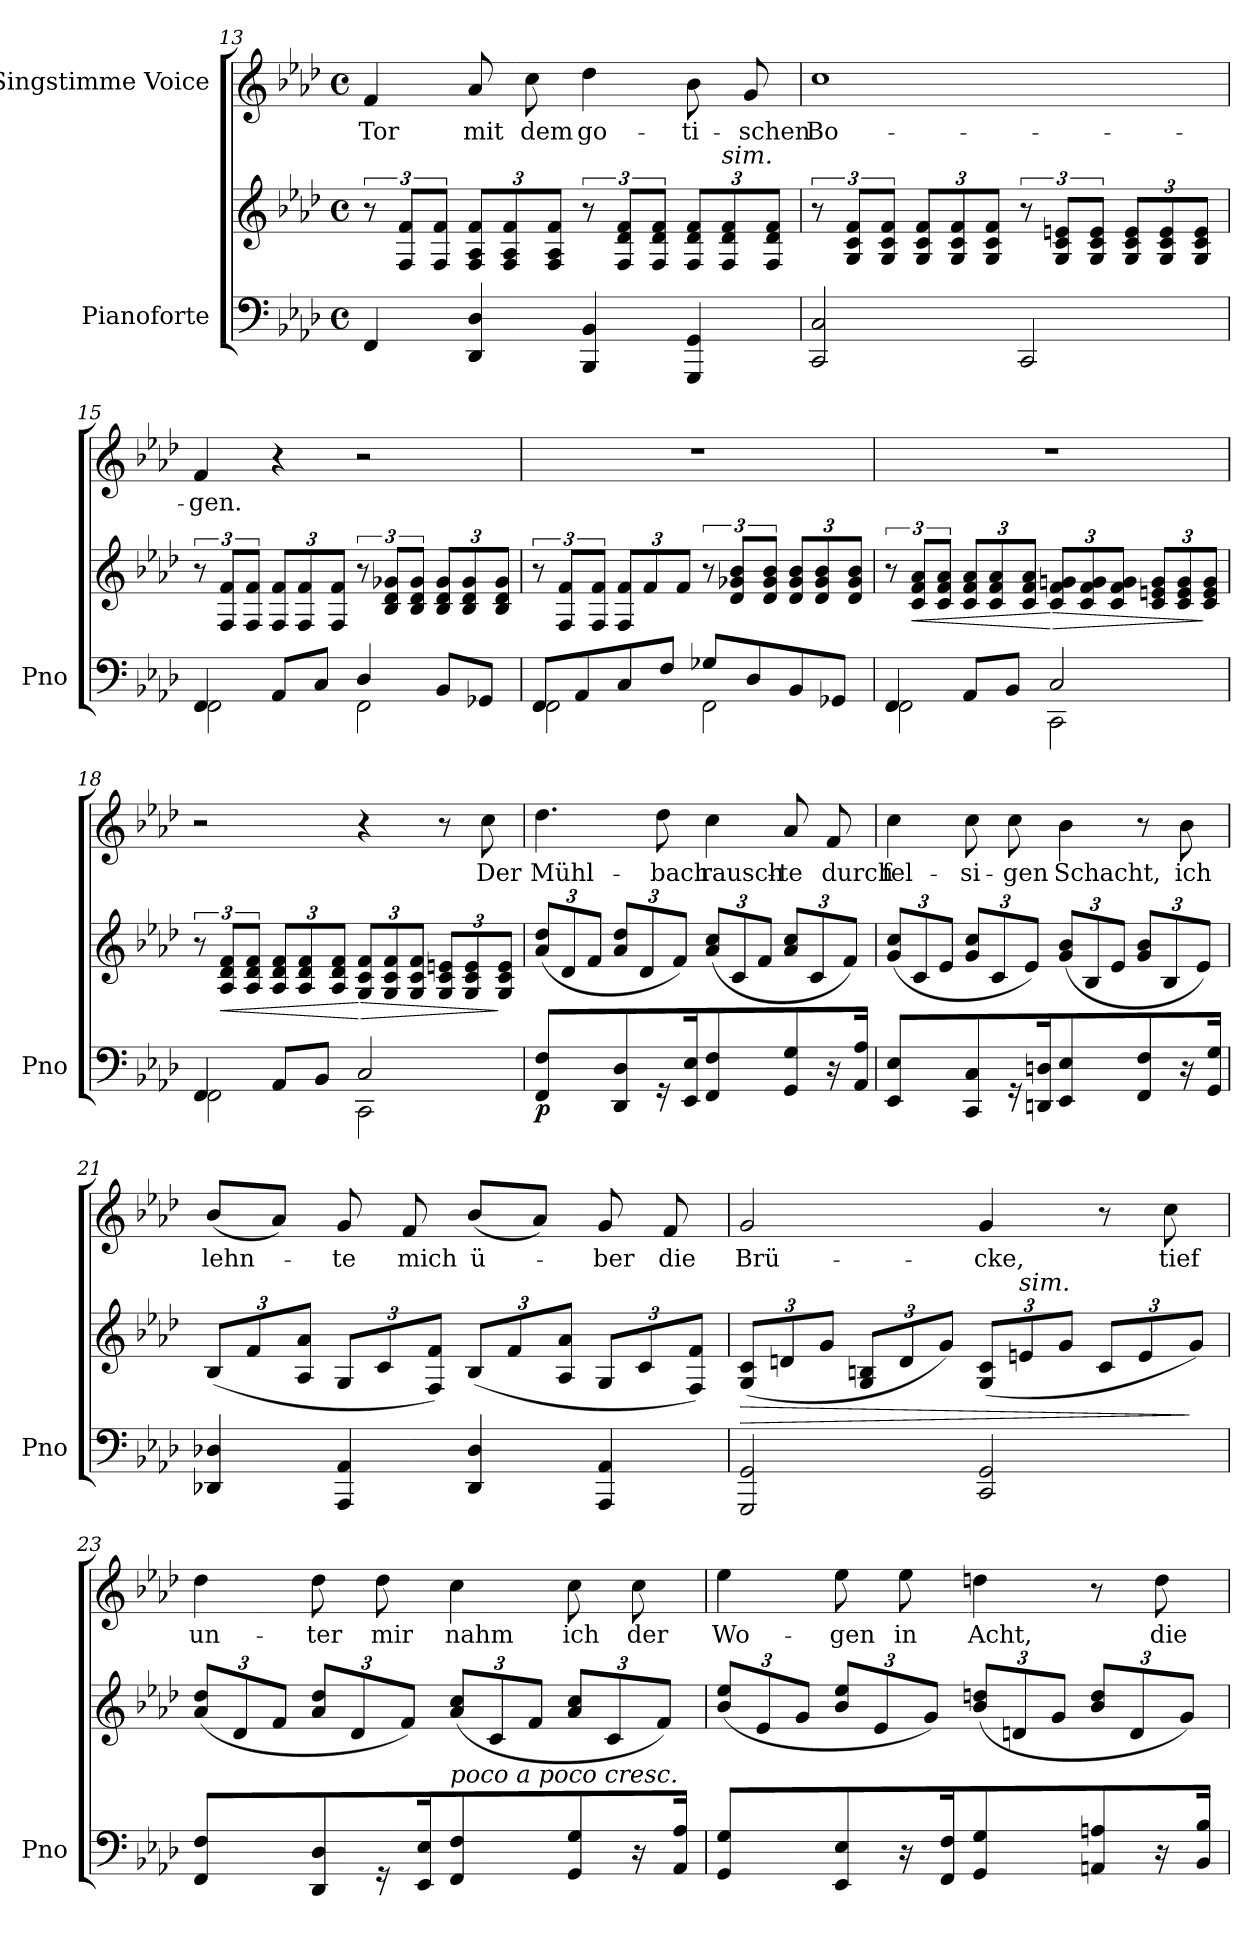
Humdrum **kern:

**kern	**kern	**dynam	**kern	**text
*part2	*part2	*part2	*part1	*part1
*staff3	*staff2	*staff2/3	*staff1	*staff1
*I"Pianoforte	*	*	*I"Singstimme Voice	*
*I'Pno	*	*	*	*
*clefF4	*clefG2	*	*clefG2	*
*k[b-e-a-d-]	*k[b-e-a-d-]	*	*k[b-e-a-d-]	*
*M4/4	*M4/4	*	*M4/4	*
*met(c)	*met(c)	*	*met(c)	*
=13	=13	=13	=13	=13
4FF/	12r	.	4f/	Tor
.	12F/ 12f/L	.	.	.
.	12F/ 12f/J	.	.	.
*	*Xbrackettup	*	*	*
4DD-/ 4D-/	12F/ 12A-/ 12f/L	.	8a-/	mit
.	12F/ 12A-/ 12f/	.	.	.
.	.	.	8cc\	dem
.	12F/ 12A-/ 12f/J	.	.	.
*	*brackettup	*	*	*
4BBB-/ 4BB-/	12r	.	4dd-\	go-
.	12F/ 12d-/ 12f/L	.	.	.
.	12F/ 12d-/ 12f/J	.	.	.
*	*Xbrackettup	*	*	*
4GGG/ 4GG/	12F/ 12d-/ 12f/L	.	8b-\	-ti-
!	!LO:TX:i:t=sim.	!	!	!
.	12F/ 12d-/ 12f/	.	.	.
.	.	.	8g/	-schen
.	12F/ 12d-/ 12f/J	.	.	.
=14	=14	=14	=14	=14
*	*brackettup	*	*	*
2CC/ 2C/	12r	.	1cc	Bo-
.	12G/ 12c/ 12f/L	.	.	.
.	12G/ 12c/ 12f/J	.	.	.
*	*Xbrackettup	*	*	*
.	12G/ 12c/ 12f/L	.	.	.
.	12G/ 12c/ 12f/	.	.	.
.	12G/ 12c/ 12f/J	.	.	.
*	*brackettup	*	*	*
2CC/	12r	.	.	.
.	12G/ 12c/ 12en/L	.	.	.
.	12G/ 12c/ 12e/J	.	.	.
*	*Xbrackettup	*	*	*
.	12G/ 12c/ 12e/L	.	.	.
.	12G/ 12c/ 12e/	.	.	.
.	12G/ 12c/ 12e/J	.	.	.
=15	=15	=15	=15	=15
*^	*	*	*	*
*	*	*brackettup	*	*	*
4FF/	2FF\	12r	.	4f/	-gen.
.	.	12F/ 12f/L	.	.	.
.	.	12F/ 12f/J	.	.	.
*	*	*Xbrackettup	*	*	*
8AA-/L	.	12F/ 12f/L	.	4r	.
.	.	12F/ 12f/	.	.	.
8C/J	.	.	.	.	.
.	.	12F/ 12f/J	.	.	.
*	*	*brackettup	*	*	*
4D-/	2FF\	12r	.	2r	.
.	.	12B-/ 12d-/ 12g-X/L	.	.	.
.	.	12B-/ 12d-/ 12g-/J	.	.	.
*	*	*Xbrackettup	*	*	*
8BB-/L	.	12B-/ 12d-/ 12g-/L	.	.	.
.	.	12B-/ 12d-/ 12g-/	.	.	.
8GG-X/J	.	.	.	.	.
.	.	12B-/ 12d-/ 12g-/J	.	.	.
=16	=16	=16	=16	=16	=16
*	*	*brackettup	*	*	*
8FF/L	2FF\	12r	.	1r	.
.	.	12F/ 12f/L	.	.	.
8AA-/	.	.	.	.	.
.	.	12F/ 12f/J	.	.	.
*	*	*Xbrackettup	*	*	*
8C/	.	12F/ 12f/L	.	.	.
.	.	12f/	.	.	.
8F/J	.	.	.	.	.
.	.	12f/J	.	.	.
*	*	*brackettup	*	*	*
8G-X/L	2FF\	12r	.	.	.
.	.	12d-/ 12g-X/ 12b-/L	.	.	.
8D-/	.	.	.	.	.
.	.	12d-/ 12g-/ 12b-/J	.	.	.
*	*	*Xbrackettup	*	*	*
8BB-/	.	12d-/ 12g-/ 12b-/L	.	.	.
.	.	12d-/ 12g-/ 12b-/	.	.	.
8GG-X/J	.	.	.	.	.
.	.	12d-/ 12g-/ 12b-/J	.	.	.
=17	=17	=17	=17	=17	=17
*	*	*brackettup	*	*	*
4FF/	2FF\	12r	.	1r	.
!	!	!	!LO:HP:b	!	!
.	.	12c/ 12f/ 12a-/L	<	.	.
.	.	12c/ 12f/ 12a-/J	.	.	.
*	*	*Xbrackettup	*	*	*
8AA-/L	.	12c/ 12f/ 12a-/L	.	.	.
.	.	12c/ 12f/ 12a-/	.	.	.
8BB-/J	.	.	.	.	.
.	.	12c/ 12f/ 12a-/J	.	.	.
!	!	!	!LO:HP:n=1:b	!	!
2C/	2CC\	12c/ 12f/ 12gn/L	[ >	.	.
.	.	12c/ 12f/ 12g/	.	.	.
.	.	12c/ 12f/ 12g/J	.	.	.
.	.	12c/ 12en/ 12g/L	.	.	.
.	.	12c/ 12e/ 12g/	.	.	.
.	.	12c/ 12e/ 12g/J	]	.	.
=18	=18	=18	=18	=18	=18
*	*	*brackettup	*	*	*
4FF/	2FF\	12r	.	2r	.
!	!	!	!LO:HP:b	!	!
.	.	12A-/ 12d-/ 12f/L	<	.	.
.	.	12A-/ 12d-/ 12f/J	.	.	.
*	*	*Xbrackettup	*	*	*
8AA-/L	.	12A-/ 12d-/ 12f/L	.	.	.
.	.	12A-/ 12d-/ 12f/	.	.	.
8BB-/J	.	.	.	.	.
.	.	12A-/ 12d-/ 12f/J	.	.	.
!	!	!	!LO:HP:n=1:b	!	!
2C/	2CC\	12G/ 12c/ 12f/L	[ >	4r	.
.	.	12G/ 12c/ 12f/	.	.	.
.	.	12G/ 12c/ 12f/J	.	.	.
.	.	12G/ 12c/ 12en/L	.	8r	.
.	.	12G/ 12c/ 12e/	.	.	.
.	.	.	.	8cc\	Der
.	.	12G/ 12c/ 12e/J	]	.	.
*v	*v	*	*	*	*
=19	=19	=19	=19	=19
!	!	!LO:DY:b=2	!	!
4FF/ 4F/	(12a-/ 12dd-/L	p	4.dd-\	Mühl-
.	12d-/	.	.	.
.	12f/J	.	.	.
8DD-/ 8D-/L	12a-/ 12dd-/L	.	.	.
.	12d-/	.	.	.
16r	.	.	8dd-\	bach
.	12f/J)	.	.	.
16EE-/ 16E-/JJ	.	.	.	.
4FF/ 4F/	(12a-/ 12cc/L	.	4cc\	rausch-
.	12c/	.	.	.
.	12f/J	.	.	.
8GG/ 8G/L	12a-/ 12cc/L	.	8a-/	-te
.	12c/	.	.	.
16r	.	.	8f/	durch
.	12f/J)	.	.	.
16AA-/ 16A-/JJ	.	.	.	.
=20	=20	=20	=20	=20
4EE-/ 4E-/	(12g/ 12cc/L	.	4cc\	fel-
.	12c/	.	.	.
.	12e-/J	.	.	.
8CC/ 8C/L	12g/ 12cc/L	.	8cc\	-si-
.	12c/	.	.	.
16r	.	.	8cc\	-gen
.	12e-/J)	.	.	.
16DDn/ 16Dn/JJ	.	.	.	.
4EE-/ 4E-/	(12g/ 12b-/L	.	4b-\	Schacht,
.	12B-/	.	.	.
.	12e-/J	.	.	.
8FF/ 8F/L	12g/ 12b-/L	.	8r	.
.	12B-/	.	.	.
16r	.	.	8b-\	ich
.	12e-/J)	.	.	.
16GG/ 16G/JJ	.	.	.	.
=21	=21	=21	=21	=21
4DD-X/ 4D-X/	(12B-/L	.	(8b-/L	lehn-
.	12f/	.	.	.
.	.	.	8a-/J)	.
.	12A-/ 12a-/J	.	.	.
4AAA-/ 4AA-/	12G/L	.	8g/	-te
.	12c/	.	.	.
.	.	.	8f/	mich
.	12F/ 12f/J)	.	.	.
4DD-/ 4D-/	(12B-/L	.	(8b-/L	ü-
.	12f/	.	.	.
.	.	.	8a-/J)	.
.	12A-/ 12a-/J	.	.	.
4AAA-/ 4AA-/	12G/L	.	8g/	-ber
.	12c/	.	.	.
.	.	.	8f/	die
.	12F/ 12f/J)	.	.	.
=22	=22	=22	=22	=22
!	!	!LO:HP:b	!	!
2GGG/ 2GG/	(12G/ 12c/L	>	2g/	Brü-
.	12dn/	.	.	.
.	12g/J	.	.	.
.	12G/ 12Bn/L	.	.	.
.	12d/	.	.	.
.	12g/J)	.	.	.
2CC/ 2GG/	(12G/ 12c/L	.	4g/	-cke,
!	!LO:TX:i:t=sim.	!	!	!
.	12en/	.	.	.
.	12g/J	.	.	.
.	12c/L	.	8r	.
.	12e/	.	.	.
.	.	.	8cc\	tief
.	12g/J)	]	.	.
=23	=23	=23	=23	=23
4FF/ 4F/	(12a-/ 12dd-/L	.	4dd-\	un-
.	12d-/	.	.	.
.	12f/J	.	.	.
8DD-/ 8D-/L	12a-/ 12dd-/L	.	8dd-\	-ter
.	12d-/	.	.	.
16r	.	.	8dd-\	mir
.	12f/J)	.	.	.
16EE-/ 16E-/JJ	.	.	.	.
!	!LO:TX:b:i:t=poco a poco cresc.	!	!	!
4FF/ 4F/	(12a-/ 12cc/L	.	4cc\	nahm
.	12c/	.	.	.
.	12f/J	.	.	.
8GG/ 8G/L	12a-/ 12cc/L	.	8cc\	ich
.	12c/	.	.	.
16r	.	.	8cc\	der
.	12f/J)	.	.	.
16AA-/ 16A-/JJ	.	.	.	.
=24	=24	=24	=24	=24
4GG/ 4G/	(12b-/ 12ee-/L	.	4ee-\	Wo-
.	12e-/	.	.	.
.	12g/J	.	.	.
8EE-/ 8E-/L	12b-/ 12ee-/L	.	8ee-\	-gen
.	12e-/	.	.	.
16r	.	.	8ee-\	in
.	12g/J)	.	.	.
16FF/ 16F/JJ	.	.	.	.
4GG/ 4G/	(12b-/ 12ddn/L	.	4ddn\	Acht,
.	12dn/	.	.	.
.	12g/J	.	.	.
8AAn\ 8An\L	12b-/ 12dd/L	.	8r	.
.	12d/	.	.	.
16r	.	.	8dd\	die
.	12g/J)	.	.	.
16BB-\ 16B-\JJ	.	.	.	.
=	=	=	=	=
*-	*-	*-	*-	*-
